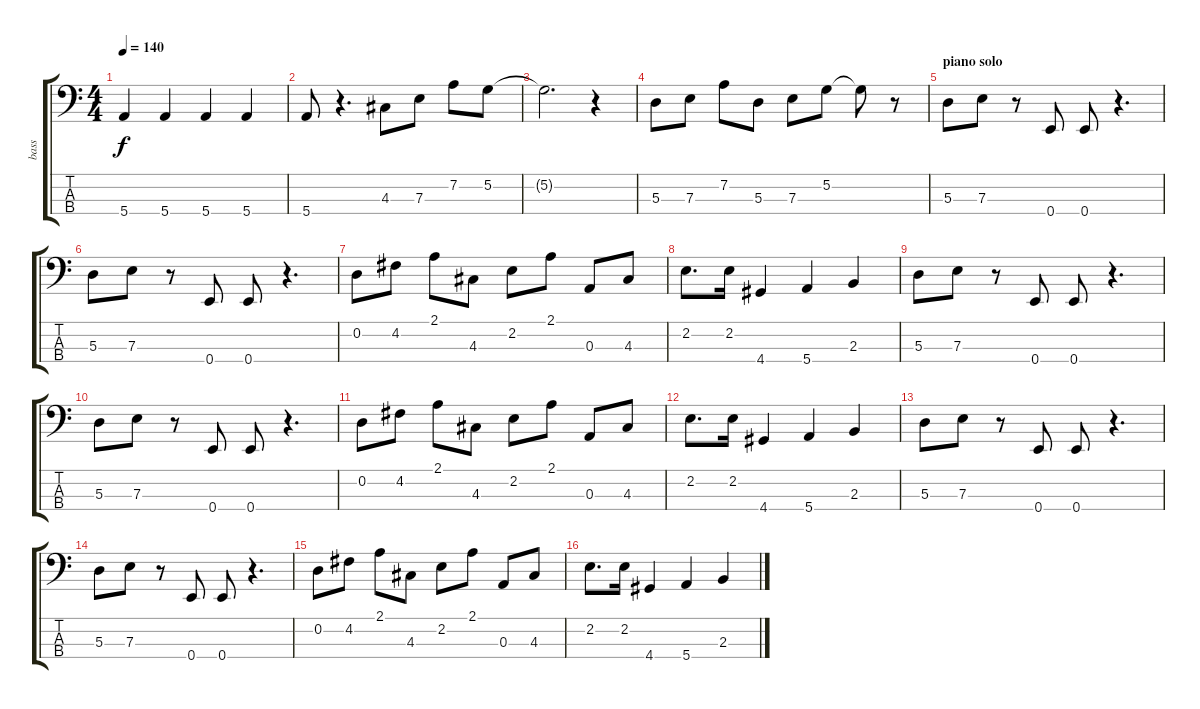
\track ("bass" "bass") {instrument electricbasspick}
\staff {score tabs}
\tuning (G2 D2 A1 E1) {hide}
\ts (4 4)
\tempo 140
\clef f4
\ks c
5.4{t}.4{dy f} 5.4.4 5.4.4 5.4.4 |
5.4.8 r.4{d} 4.3.8 7.3.8 7.2.8 5.2.8 |
5.2{t}.2{d} r.4 |
5.3.8 7.3.8 7.2.8 5.3.8 7.3.8 5.2.8 5.2{t}.8 r.8 |
\section ("" "piano solo")
5.3.8 7.3.8 r.8 0.4.8 0.4.8 r.4{d} |
5.3.8 7.3.8 r.8 0.4.8 0.4.8 r.4{d} |
0.2.8 4.2.8 2.1.8 4.3.8 2.2.8 2.1.8 0.3.8 4.3.8 |
2.2.8{d} 2.2.16 4.4.4 5.4.4 2.3.4 |
5.3.8 7.3.8 r.8 0.4.8 0.4.8 r.4{d} |
5.3.8 7.3.8 r.8 0.4.8 0.4.8 r.4{d} |
0.2.8 4.2.8 2.1.8 4.3.8 2.2.8 2.1.8 0.3.8 4.3.8 |
2.2.8{d} 2.2.16 4.4.4 5.4.4 2.3.4 |
5.3.8 7.3.8 r.8 0.4.8 0.4.8 r.4{d} |
5.3.8 7.3.8 r.8 0.4.8 0.4.8 r.4{d} |
0.2.8 4.2.8 2.1.8 4.3.8 2.2.8 2.1.8 0.3.8 4.3.8 |
2.2.8{d} 2.2.16 4.4.4 5.4.4 2.3.4
